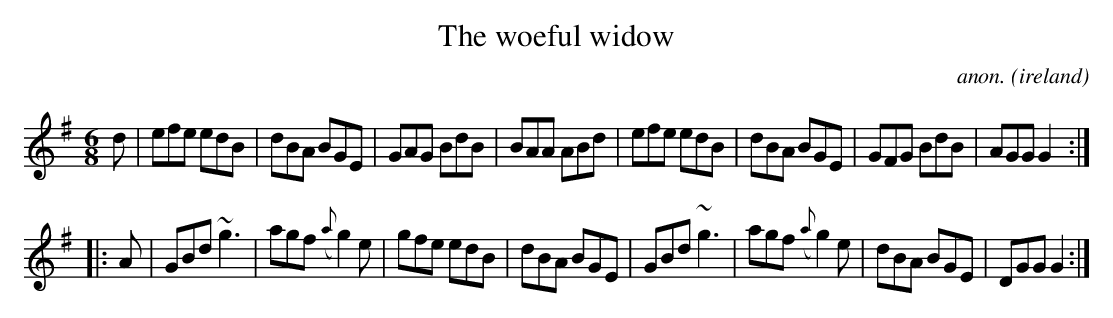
X:1
T:The woeful widow
O:ireland
C:anon.
m:~n3 = no/4n/m/4n
M:6/8
L:1/8
K:G
d|efe edB|dBA BGE|GAG BdB|BAA ABd|efe edB|dBA BGE|GFG BdB|AGG G2:|
|:A|GBd ~g3|agf ({a}g2)e|gfe edB|dBA BGE|GBd ~g3|agf ({a}g2)e|dBA BGE|DGG G2:|
